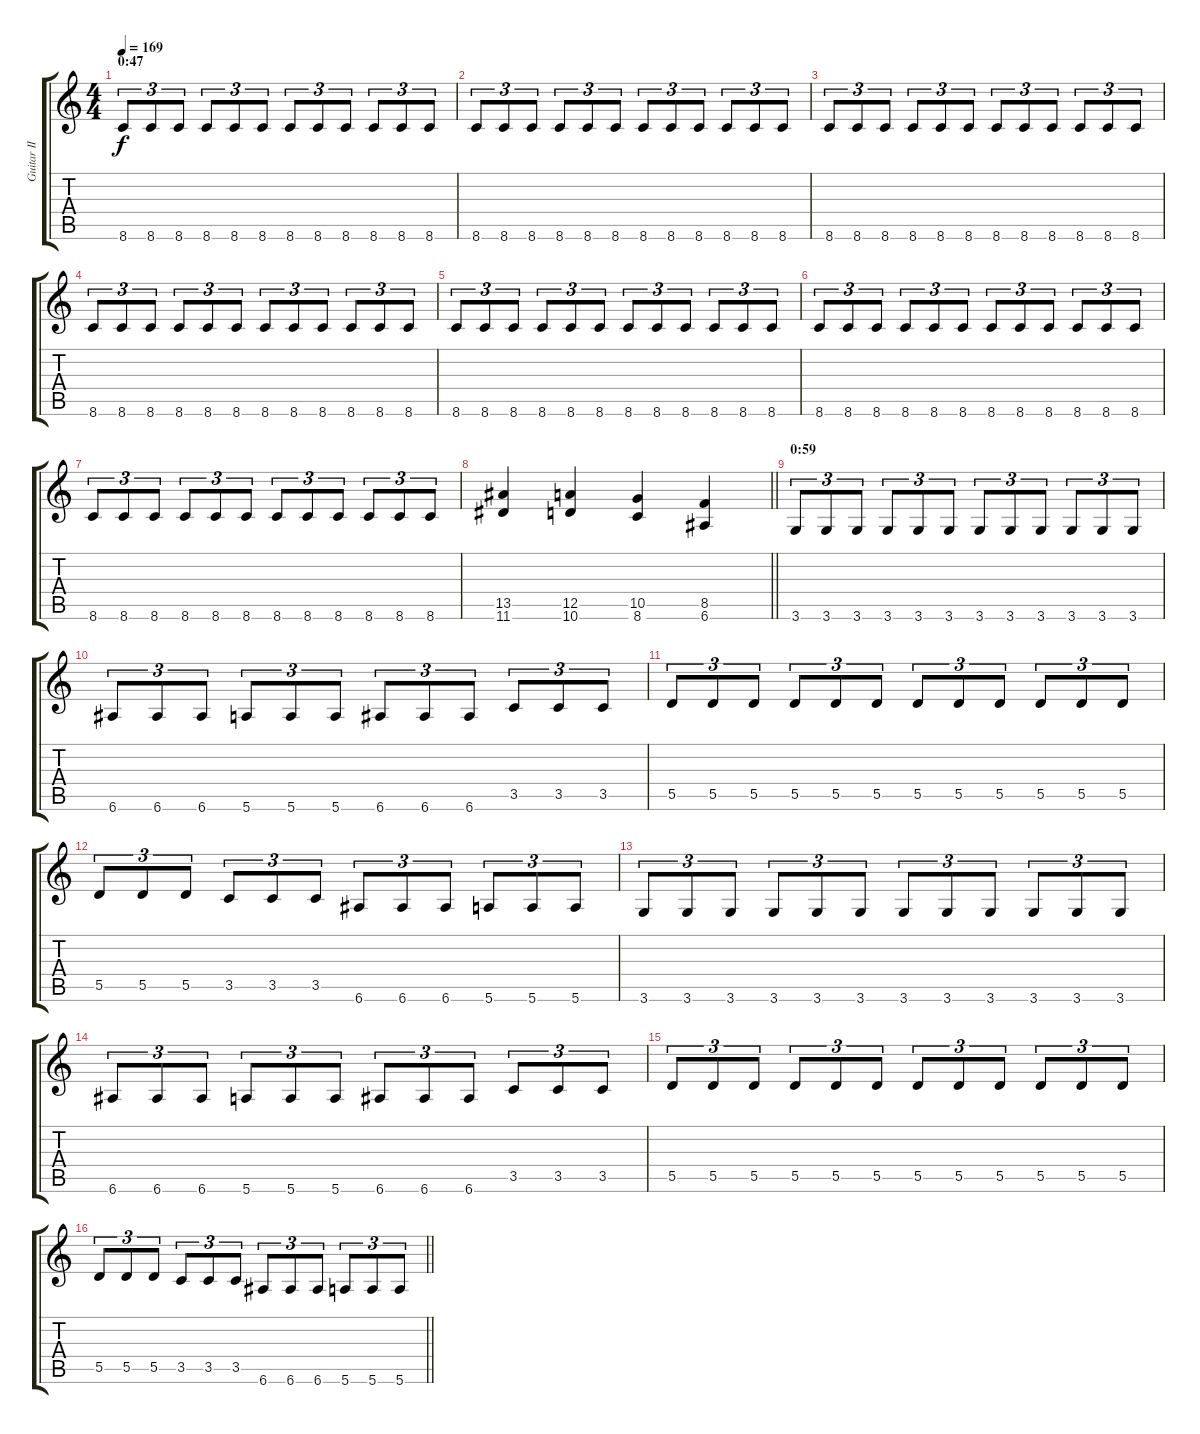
\track ("Guitar II" "Guitar II") {instrument distortionguitar}
\staff {score tabs}
\tuning (E4 B3 G3 D3 A2 E2) {hide}
\ts (4 4)
\section ("" "0:47")
\tempo 169
\clef g2
\ks c
8.6.8{tu (3 2) dy f} 8.6.8{tu (3 2)} 8.6.8{tu (3 2)} 8.6.8{tu (3 2)} 8.6.8{tu (3 2)} 8.6.8{tu (3 2)} 8.6.8{tu (3 2)} 8.6.8{tu (3 2)} 8.6.8{tu (3 2)} 8.6.8{tu (3 2)} 8.6.8{tu (3 2)} 8.6.8{tu (3 2)} |
8.6.8{tu (3 2)} 8.6.8{tu (3 2)} 8.6.8{tu (3 2)} 8.6.8{tu (3 2)} 8.6.8{tu (3 2)} 8.6.8{tu (3 2)} 8.6.8{tu (3 2)} 8.6.8{tu (3 2)} 8.6.8{tu (3 2)} 8.6.8{tu (3 2)} 8.6.8{tu (3 2)} 8.6.8{tu (3 2)} |
8.6.8{tu (3 2)} 8.6.8{tu (3 2)} 8.6.8{tu (3 2)} 8.6.8{tu (3 2)} 8.6.8{tu (3 2)} 8.6.8{tu (3 2)} 8.6.8{tu (3 2)} 8.6.8{tu (3 2)} 8.6.8{tu (3 2)} 8.6.8{tu (3 2)} 8.6.8{tu (3 2)} 8.6.8{tu (3 2)} |
8.6.8{tu (3 2)} 8.6.8{tu (3 2)} 8.6.8{tu (3 2)} 8.6.8{tu (3 2)} 8.6.8{tu (3 2)} 8.6.8{tu (3 2)} 8.6.8{tu (3 2)} 8.6.8{tu (3 2)} 8.6.8{tu (3 2)} 8.6.8{tu (3 2)} 8.6.8{tu (3 2)} 8.6.8{tu (3 2)} |
8.6.8{tu (3 2)} 8.6.8{tu (3 2)} 8.6.8{tu (3 2)} 8.6.8{tu (3 2)} 8.6.8{tu (3 2)} 8.6.8{tu (3 2)} 8.6.8{tu (3 2)} 8.6.8{tu (3 2)} 8.6.8{tu (3 2)} 8.6.8{tu (3 2)} 8.6.8{tu (3 2)} 8.6.8{tu (3 2)} |
8.6.8{tu (3 2)} 8.6.8{tu (3 2)} 8.6.8{tu (3 2)} 8.6.8{tu (3 2)} 8.6.8{tu (3 2)} 8.6.8{tu (3 2)} 8.6.8{tu (3 2)} 8.6.8{tu (3 2)} 8.6.8{tu (3 2)} 8.6.8{tu (3 2)} 8.6.8{tu (3 2)} 8.6.8{tu (3 2)} |
8.6.8{tu (3 2)} 8.6.8{tu (3 2)} 8.6.8{tu (3 2)} 8.6.8{tu (3 2)} 8.6.8{tu (3 2)} 8.6.8{tu (3 2)} 8.6.8{tu (3 2)} 8.6.8{tu (3 2)} 8.6.8{tu (3 2)} 8.6.8{tu (3 2)} 8.6.8{tu (3 2)} 8.6.8{tu (3 2)} |
\barLineRight lightlight
(13.5 11.6).4 (12.5 10.6).4 (10.5 8.6).4 (8.5 6.6).4 |
\section ("" "0:59")
3.6.8{tu (3 2)} 3.6.8{tu (3 2)} 3.6.8{tu (3 2)} 3.6.8{tu (3 2)} 3.6.8{tu (3 2)} 3.6.8{tu (3 2)} 3.6.8{tu (3 2)} 3.6.8{tu (3 2)} 3.6.8{tu (3 2)} 3.6.8{tu (3 2)} 3.6.8{tu (3 2)} 3.6.8{tu (3 2)} |
6.6.8{tu (3 2)} 6.6.8{tu (3 2)} 6.6.8{tu (3 2)} 5.6.8{tu (3 2)} 5.6.8{tu (3 2)} 5.6.8{tu (3 2)} 6.6.8{tu (3 2)} 6.6.8{tu (3 2)} 6.6.8{tu (3 2)} 3.5.8{tu (3 2)} 3.5.8{tu (3 2)} 3.5.8{tu (3 2)} |
5.5.8{tu (3 2)} 5.5.8{tu (3 2)} 5.5.8{tu (3 2)} 5.5.8{tu (3 2)} 5.5.8{tu (3 2)} 5.5.8{tu (3 2)} 5.5.8{tu (3 2)} 5.5.8{tu (3 2)} 5.5.8{tu (3 2)} 5.5.8{tu (3 2)} 5.5.8{tu (3 2)} 5.5.8{tu (3 2)} |
5.5.8{tu (3 2)} 5.5.8{tu (3 2)} 5.5.8{tu (3 2)} 3.5.8{tu (3 2)} 3.5.8{tu (3 2)} 3.5.8{tu (3 2)} 6.6.8{tu (3 2)} 6.6.8{tu (3 2)} 6.6.8{tu (3 2)} 5.6.8{tu (3 2)} 5.6.8{tu (3 2)} 5.6.8{tu (3 2)} |
3.6.8{tu (3 2)} 3.6.8{tu (3 2)} 3.6.8{tu (3 2)} 3.6.8{tu (3 2)} 3.6.8{tu (3 2)} 3.6.8{tu (3 2)} 3.6.8{tu (3 2)} 3.6.8{tu (3 2)} 3.6.8{tu (3 2)} 3.6.8{tu (3 2)} 3.6.8{tu (3 2)} 3.6.8{tu (3 2)} |
6.6.8{tu (3 2)} 6.6.8{tu (3 2)} 6.6.8{tu (3 2)} 5.6.8{tu (3 2)} 5.6.8{tu (3 2)} 5.6.8{tu (3 2)} 6.6.8{tu (3 2)} 6.6.8{tu (3 2)} 6.6.8{tu (3 2)} 3.5.8{tu (3 2)} 3.5.8{tu (3 2)} 3.5.8{tu (3 2)} |
5.5.8{tu (3 2)} 5.5.8{tu (3 2)} 5.5.8{tu (3 2)} 5.5.8{tu (3 2)} 5.5.8{tu (3 2)} 5.5.8{tu (3 2)} 5.5.8{tu (3 2)} 5.5.8{tu (3 2)} 5.5.8{tu (3 2)} 5.5.8{tu (3 2)} 5.5.8{tu (3 2)} 5.5.8{tu (3 2)} |
\barLineRight lightlight
5.5.8{tu (3 2)} 5.5.8{tu (3 2)} 5.5.8{tu (3 2)} 3.5.8{tu (3 2)} 3.5.8{tu (3 2)} 3.5.8{tu (3 2)} 6.6.8{tu (3 2)} 6.6.8{tu (3 2)} 6.6.8{tu (3 2)} 5.6.8{tu (3 2)} 5.6.8{tu (3 2)} 5.6.8{tu (3 2)}
